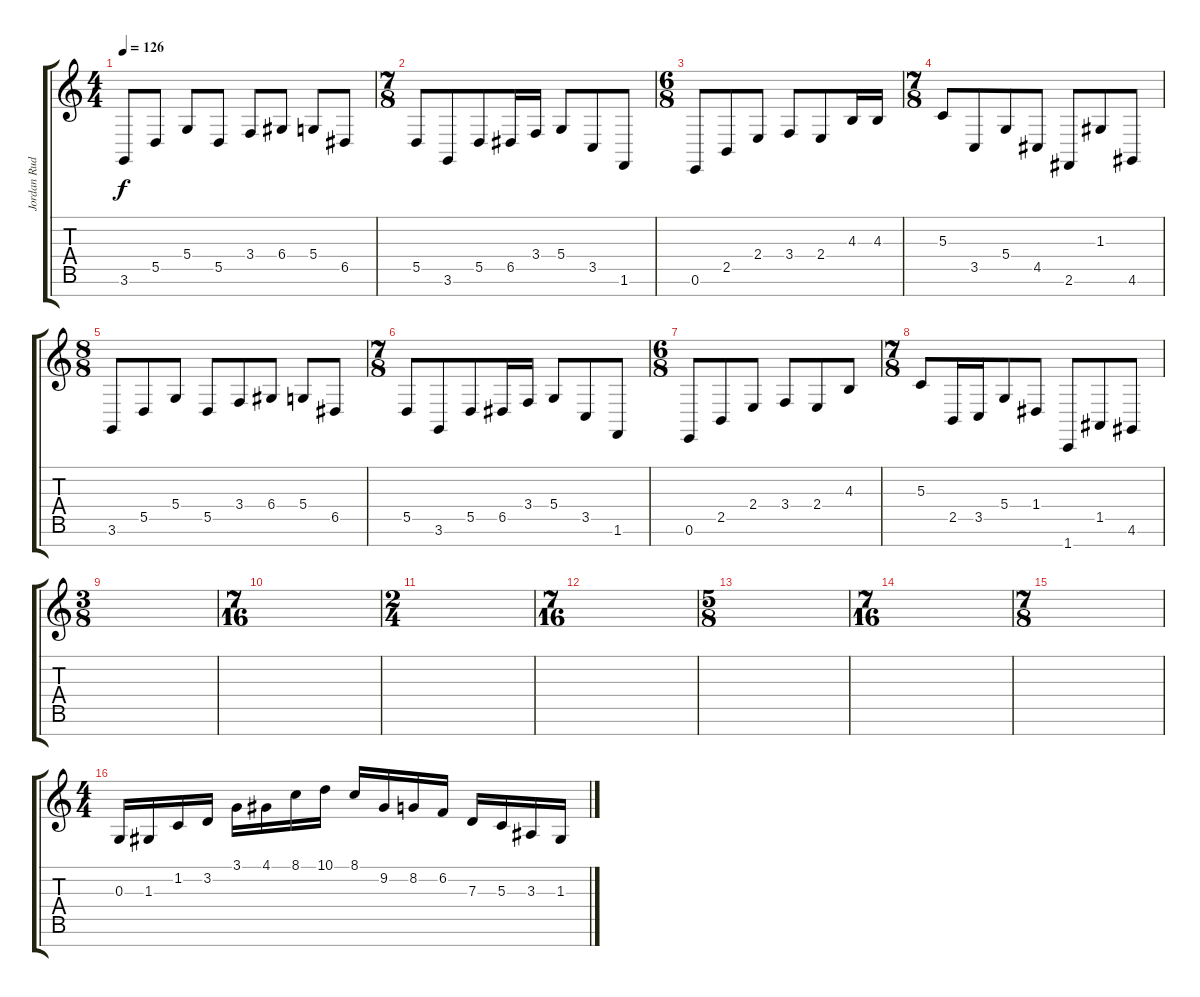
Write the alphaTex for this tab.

\track ("Jordan Rudess" "Jordan Rud") {instrument drawbarorgan}
\staff {score tabs}
\tuning (E4 B3 G3 D3 A2 E2 B1) {hide}
\ts (4 4)
\tempo 126
\clef g2
\ks c
3.6.8{dy f instrument stringensemble1} 5.5.8 5.4.8 5.5.8 3.4.8 6.4.8 5.4.8 6.5.8 |
\ts (7 8)
5.5.8 3.6.8 5.5.8 6.5.16 3.4.16 5.4.8 3.5.8 1.6.8 |
\ts (6 8)
0.6.8 2.5.8 2.4.8 3.4.8 2.4.8 4.3.16 4.3.16 |
\ts (7 8)
5.3.8 3.5.8 5.4.8 4.5.8 2.6.8 1.3.8 4.6.8 |
\ts (8 8)
3.6.8 5.5.8 5.4.8 5.5.8 3.4.8 6.4.8 5.4.8 6.5.8 |
\ts (7 8)
5.5.8 3.6.8 5.5.8 6.5.16 3.4.16 5.4.8 3.5.8 1.6.8 |
\ts (6 8)
0.6.8 2.5.8 2.4.8 3.4.8 2.4.8 4.3.8 |
\ts (7 8)
5.3.8 2.5.16 3.5.16 5.4.8 1.4.8 1.7.8 1.5.8 4.6.8 |
\ts (3 8)
|
\ts (7 16)
|
\ts (2 4)
|
\ts (7 16)
|
\ts (5 8)
|
\ts (7 16)
|
\ts (7 8)
|
\ts (4 4)
0.3.16 1.3.16 1.2.16 3.2.16 3.1.16 4.1.16 8.1.16 10.1.16 8.1.16 9.2.16 8.2.16 6.2.16 7.3.16 5.3.16 3.3.16 1.3.16
